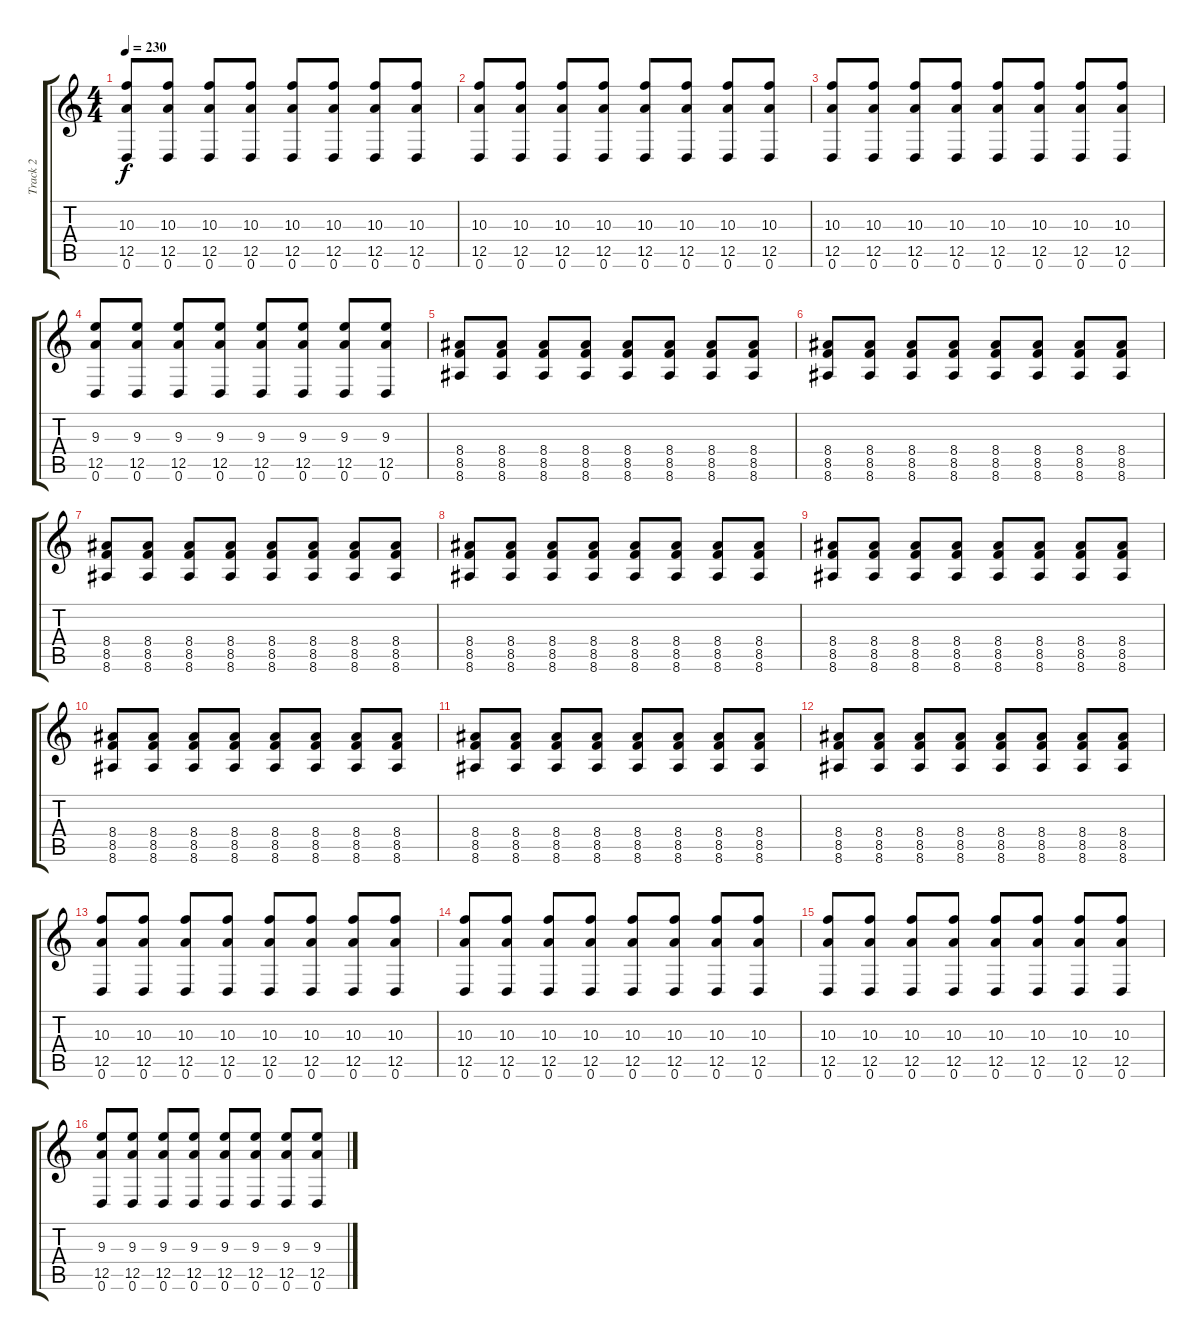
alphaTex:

\track ("Track 2" "Track 2") {instrument distortionguitar}
\staff {score tabs}
\tuning (E4 B3 G3 D3 A2 D2) {hide}
\ts (4 4)
\tempo 230
\clef g2
\ks c
(10.3 12.5 0.6).8{dy f} (10.3 12.5 0.6).8 (10.3 12.5 0.6).8 (10.3 12.5 0.6).8 (10.3 12.5 0.6).8 (10.3 12.5 0.6).8 (10.3 12.5 0.6).8 (10.3 12.5 0.6).8 |
(10.3 12.5 0.6).8 (10.3 12.5 0.6).8 (10.3 12.5 0.6).8 (10.3 12.5 0.6).8 (10.3 12.5 0.6).8 (10.3 12.5 0.6).8 (10.3 12.5 0.6).8 (10.3 12.5 0.6).8 |
(10.3 12.5 0.6).8 (10.3 12.5 0.6).8 (10.3 12.5 0.6).8 (10.3 12.5 0.6).8 (10.3 12.5 0.6).8 (10.3 12.5 0.6).8 (10.3 12.5 0.6).8 (10.3 12.5 0.6).8 |
(9.3 12.5 0.6).8 (9.3 12.5 0.6).8 (9.3 12.5 0.6).8 (9.3 12.5 0.6).8 (9.3 12.5 0.6).8 (9.3 12.5 0.6).8 (9.3 12.5 0.6).8 (9.3 12.5 0.6).8 |
(8.4 8.5 8.6).8 (8.4 8.5 8.6).8 (8.4 8.5 8.6).8 (8.4 8.5 8.6).8 (8.4 8.5 8.6).8 (8.4 8.5 8.6).8 (8.4 8.5 8.6).8 (8.4 8.5 8.6).8 |
(8.4 8.5 8.6).8 (8.4 8.5 8.6).8 (8.4 8.5 8.6).8 (8.4 8.5 8.6).8 (8.4 8.5 8.6).8 (8.4 8.5 8.6).8 (8.4 8.5 8.6).8 (8.4 8.5 8.6).8 |
(8.4 8.5 8.6).8 (8.4 8.5 8.6).8 (8.4 8.5 8.6).8 (8.4 8.5 8.6).8 (8.4 8.5 8.6).8 (8.4 8.5 8.6).8 (8.4 8.5 8.6).8 (8.4 8.5 8.6).8 |
(8.4 8.5 8.6).8 (8.4 8.5 8.6).8 (8.4 8.5 8.6).8 (8.4 8.5 8.6).8 (8.4 8.5 8.6).8 (8.4 8.5 8.6).8 (8.4 8.5 8.6).8 (8.4 8.5 8.6).8 |
(8.4 8.5 8.6).8 (8.4 8.5 8.6).8 (8.4 8.5 8.6).8 (8.4 8.5 8.6).8 (8.4 8.5 8.6).8 (8.4 8.5 8.6).8 (8.4 8.5 8.6).8 (8.4 8.5 8.6).8 |
(8.4 8.5 8.6).8 (8.4 8.5 8.6).8 (8.4 8.5 8.6).8 (8.4 8.5 8.6).8 (8.4 8.5 8.6).8 (8.4 8.5 8.6).8 (8.4 8.5 8.6).8 (8.4 8.5 8.6).8 |
(8.4 8.5 8.6).8 (8.4 8.5 8.6).8 (8.4 8.5 8.6).8 (8.4 8.5 8.6).8 (8.4 8.5 8.6).8 (8.4 8.5 8.6).8 (8.4 8.5 8.6).8 (8.4 8.5 8.6).8 |
(8.4 8.5 8.6).8 (8.4 8.5 8.6).8 (8.4 8.5 8.6).8 (8.4 8.5 8.6).8 (8.4 8.5 8.6).8 (8.4 8.5 8.6).8 (8.4 8.5 8.6).8 (8.4 8.5 8.6).8 |
(10.3 12.5 0.6).8 (10.3 12.5 0.6).8 (10.3 12.5 0.6).8 (10.3 12.5 0.6).8 (10.3 12.5 0.6).8 (10.3 12.5 0.6).8 (10.3 12.5 0.6).8 (10.3 12.5 0.6).8 |
(10.3 12.5 0.6).8 (10.3 12.5 0.6).8 (10.3 12.5 0.6).8 (10.3 12.5 0.6).8 (10.3 12.5 0.6).8 (10.3 12.5 0.6).8 (10.3 12.5 0.6).8 (10.3 12.5 0.6).8 |
(10.3 12.5 0.6).8 (10.3 12.5 0.6).8 (10.3 12.5 0.6).8 (10.3 12.5 0.6).8 (10.3 12.5 0.6).8 (10.3 12.5 0.6).8 (10.3 12.5 0.6).8 (10.3 12.5 0.6).8 |
(9.3 12.5 0.6).8 (9.3 12.5 0.6).8 (9.3 12.5 0.6).8 (9.3 12.5 0.6).8 (9.3 12.5 0.6).8 (9.3 12.5 0.6).8 (9.3 12.5 0.6).8 (9.3 12.5 0.6).8
